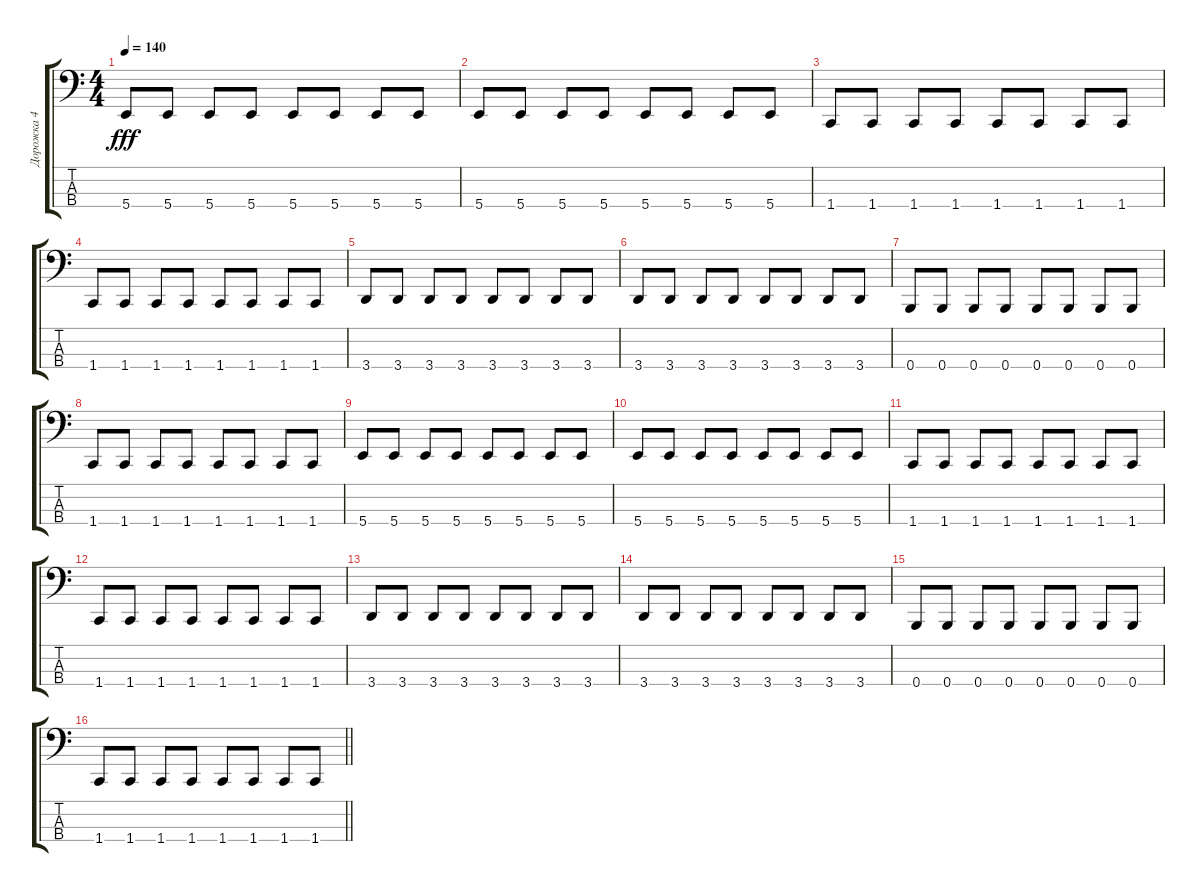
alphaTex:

\track ("Дорожка 4" "Дорожка 4") {instrument electricbassfinger}
\staff {score tabs}
\tuning (E2 B1 Gb1 B0) {hide}
\ts (4 4)
\tempo 140
\clef f4
\ks c
5.4.8{dy fff} 5.4.8 5.4.8 5.4.8 5.4.8 5.4.8 5.4.8 5.4.8 |
5.4.8 5.4.8 5.4.8 5.4.8 5.4.8 5.4.8 5.4.8 5.4.8 |
1.4.8 1.4.8 1.4.8 1.4.8 1.4.8 1.4.8 1.4.8 1.4.8 |
1.4.8 1.4.8 1.4.8 1.4.8 1.4.8 1.4.8 1.4.8 1.4.8 |
3.4.8 3.4.8 3.4.8 3.4.8 3.4.8 3.4.8 3.4.8 3.4.8 |
3.4.8 3.4.8 3.4.8 3.4.8 3.4.8 3.4.8 3.4.8 3.4.8 |
0.4.8 0.4.8 0.4.8 0.4.8 0.4.8 0.4.8 0.4.8 0.4.8 |
1.4.8 1.4.8 1.4.8 1.4.8 1.4.8 1.4.8 1.4.8 1.4.8 |
5.4.8 5.4.8 5.4.8 5.4.8 5.4.8 5.4.8 5.4.8 5.4.8 |
5.4.8 5.4.8 5.4.8 5.4.8 5.4.8 5.4.8 5.4.8 5.4.8 |
1.4.8 1.4.8 1.4.8 1.4.8 1.4.8 1.4.8 1.4.8 1.4.8 |
1.4.8 1.4.8 1.4.8 1.4.8 1.4.8 1.4.8 1.4.8 1.4.8 |
3.4.8 3.4.8 3.4.8 3.4.8 3.4.8 3.4.8 3.4.8 3.4.8 |
3.4.8 3.4.8 3.4.8 3.4.8 3.4.8 3.4.8 3.4.8 3.4.8 |
0.4.8 0.4.8 0.4.8 0.4.8 0.4.8 0.4.8 0.4.8 0.4.8 |
\barLineRight lightlight
1.4.8 1.4.8 1.4.8 1.4.8 1.4.8 1.4.8 1.4.8 1.4.8
